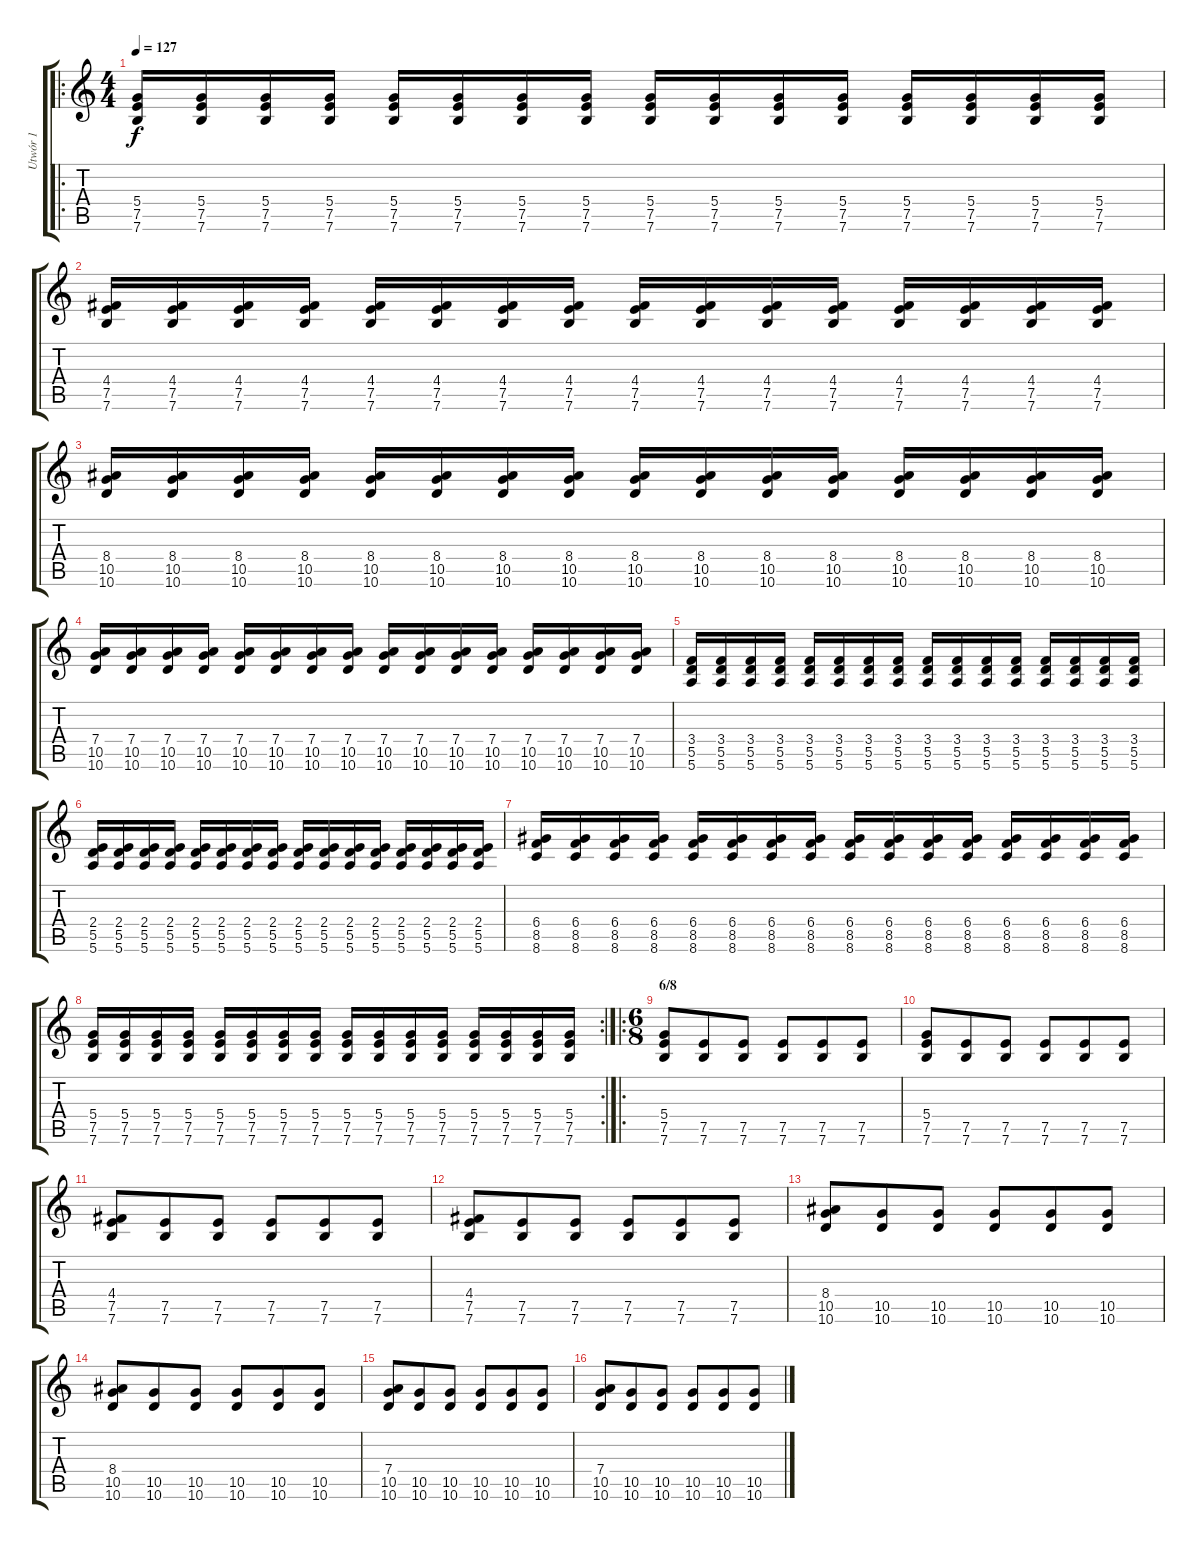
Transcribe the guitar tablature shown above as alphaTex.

\track ("Utwór 1" "Utwór 1") {instrument acousticguitarnylon}
\staff {score tabs}
\tuning (E4 B3 G3 D3 A2 E2) {hide}
\ro
\ts (4 4)
\tempo 127
\clef g2
\ks c
(5.4 7.5 7.6).16{dy f} (5.4 7.5 7.6).16 (5.4 7.5 7.6).16 (5.4 7.5 7.6).16 (5.4 7.5 7.6).16 (5.4 7.5 7.6).16 (5.4 7.5 7.6).16 (5.4 7.5 7.6).16 (5.4 7.5 7.6).16 (5.4 7.5 7.6).16 (5.4 7.5 7.6).16 (5.4 7.5 7.6).16 (5.4 7.5 7.6).16 (5.4 7.5 7.6).16 (5.4 7.5 7.6).16 (5.4 7.5 7.6).16 |
(4.4 7.5 7.6).16 (4.4 7.5 7.6).16 (4.4 7.5 7.6).16 (4.4 7.5 7.6).16 (4.4 7.5 7.6).16 (4.4 7.5 7.6).16 (4.4 7.5 7.6).16 (4.4 7.5 7.6).16 (4.4 7.5 7.6).16 (4.4 7.5 7.6).16 (4.4 7.5 7.6).16 (4.4 7.5 7.6).16 (4.4 7.5 7.6).16 (4.4 7.5 7.6).16 (4.4 7.5 7.6).16 (4.4 7.5 7.6).16 |
(8.4 10.5 10.6).16 (8.4 10.5 10.6).16 (8.4 10.5 10.6).16 (8.4 10.5 10.6).16 (8.4 10.5 10.6).16 (8.4 10.5 10.6).16 (8.4 10.5 10.6).16 (8.4 10.5 10.6).16 (8.4 10.5 10.6).16 (8.4 10.5 10.6).16 (8.4 10.5 10.6).16 (8.4 10.5 10.6).16 (8.4 10.5 10.6).16 (8.4 10.5 10.6).16 (8.4 10.5 10.6).16 (8.4 10.5 10.6).16 |
(7.4 10.5 10.6).16 (7.4 10.5 10.6).16 (7.4 10.5 10.6).16 (7.4 10.5 10.6).16 (7.4 10.5 10.6).16 (7.4 10.5 10.6).16 (7.4 10.5 10.6).16 (7.4 10.5 10.6).16 (7.4 10.5 10.6).16 (7.4 10.5 10.6).16 (7.4 10.5 10.6).16 (7.4 10.5 10.6).16 (7.4 10.5 10.6).16 (7.4 10.5 10.6).16 (7.4 10.5 10.6).16 (7.4 10.5 10.6).16 |
(3.4 5.5 5.6).16 (3.4 5.5 5.6).16 (3.4 5.5 5.6).16 (3.4 5.5 5.6).16 (3.4 5.5 5.6).16 (3.4 5.5 5.6).16 (3.4 5.5 5.6).16 (3.4 5.5 5.6).16 (3.4 5.5 5.6).16 (3.4 5.5 5.6).16 (3.4 5.5 5.6).16 (3.4 5.5 5.6).16 (3.4 5.5 5.6).16 (3.4 5.5 5.6).16 (3.4 5.5 5.6).16 (3.4 5.5 5.6).16 |
(2.4 5.5 5.6).16 (2.4 5.5 5.6).16 (2.4 5.5 5.6).16 (2.4 5.5 5.6).16 (2.4 5.5 5.6).16 (2.4 5.5 5.6).16 (2.4 5.5 5.6).16 (2.4 5.5 5.6).16 (2.4 5.5 5.6).16 (2.4 5.5 5.6).16 (2.4 5.5 5.6).16 (2.4 5.5 5.6).16 (2.4 5.5 5.6).16 (2.4 5.5 5.6).16 (2.4 5.5 5.6).16 (2.4 5.5 5.6).16 |
(6.4 8.5 8.6).16 (6.4 8.5 8.6).16 (6.4 8.5 8.6).16 (6.4 8.5 8.6).16 (6.4 8.5 8.6).16 (6.4 8.5 8.6).16 (6.4 8.5 8.6).16 (6.4 8.5 8.6).16 (6.4 8.5 8.6).16 (6.4 8.5 8.6).16 (6.4 8.5 8.6).16 (6.4 8.5 8.6).16 (6.4 8.5 8.6).16 (6.4 8.5 8.6).16 (6.4 8.5 8.6).16 (6.4 8.5 8.6).16 |
\rc 2
(5.4 7.5 7.6).16 (5.4 7.5 7.6).16 (5.4 7.5 7.6).16 (5.4 7.5 7.6).16 (5.4 7.5 7.6).16 (5.4 7.5 7.6).16 (5.4 7.5 7.6).16 (5.4 7.5 7.6).16 (5.4 7.5 7.6).16 (5.4 7.5 7.6).16 (5.4 7.5 7.6).16 (5.4 7.5 7.6).16 (5.4 7.5 7.6).16 (5.4 7.5 7.6).16 (5.4 7.5 7.6).16 (5.4 7.5 7.6).16 |
\ro
\ts (6 8)
\section ("" "6/8")
(5.4 7.5 7.6).8 (7.5 7.6).8 (7.5 7.6).8 (7.5 7.6).8 (7.5 7.6).8 (7.5 7.6).8 |
(5.4 7.5 7.6).8 (7.5 7.6).8 (7.5 7.6).8 (7.5 7.6).8 (7.5 7.6).8 (7.5 7.6).8 |
(4.4 7.5 7.6).8 (7.5 7.6).8 (7.5 7.6).8 (7.5 7.6).8 (7.5 7.6).8 (7.5 7.6).8 |
(4.4 7.5 7.6).8 (7.5 7.6).8 (7.5 7.6).8 (7.5 7.6).8 (7.5 7.6).8 (7.5 7.6).8 |
(8.4 10.5 10.6).8 (10.5 10.6).8 (10.5 10.6).8 (10.5 10.6).8 (10.5 10.6).8 (10.5 10.6).8 |
(8.4 10.5 10.6).8 (10.5 10.6).8 (10.5 10.6).8 (10.5 10.6).8 (10.5 10.6).8 (10.5 10.6).8 |
(7.4 10.5 10.6).8 (10.5 10.6).8 (10.5 10.6).8 (10.5 10.6).8 (10.5 10.6).8 (10.5 10.6).8 |
(7.4 10.5 10.6).8 (10.5 10.6).8 (10.5 10.6).8 (10.5 10.6).8 (10.5 10.6).8 (10.5 10.6).8
